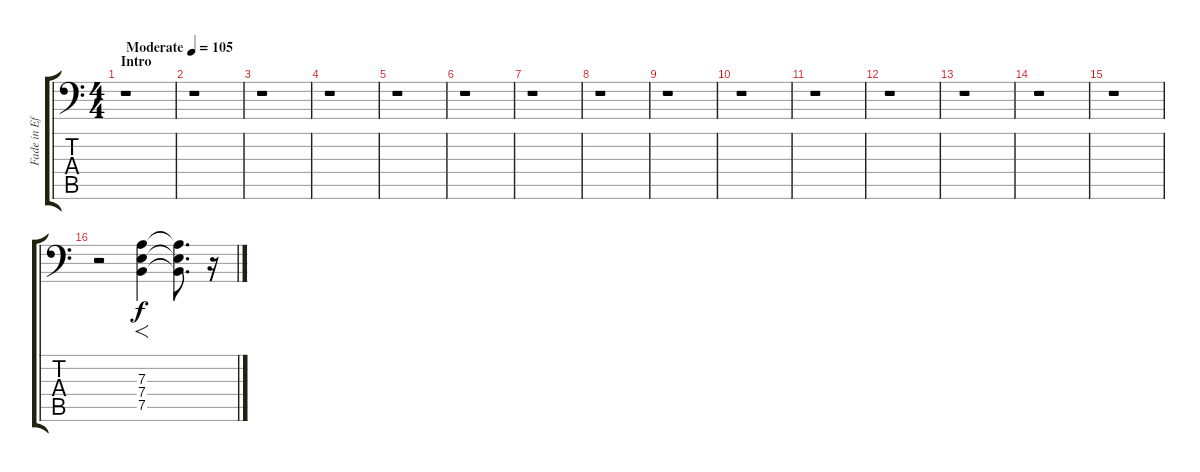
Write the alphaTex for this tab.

\track ("Fade in Effect" "Fade in Ef") {instrument seashore}
\staff {score tabs}
\tuning (B3 Gb3 D3 A2 E2 A1) {hide}
\ts (4 4)
\section ("" "Intro")
\tempo (105 "Moderate")
\clef f4
\ks c
r.1{dy f instrument seashore} |
r.1 |
r.1 |
r.1 |
r.1 |
r.1 |
r.1 |
r.1 |
r.1 |
r.1 |
r.1 |
r.1 |
r.1 |
r.1 |
r.1 |
r.2 (7.3 7.4 7.5).4{f} (7.3{t} 7.4{t} 7.5{t}).8{d} r.16
